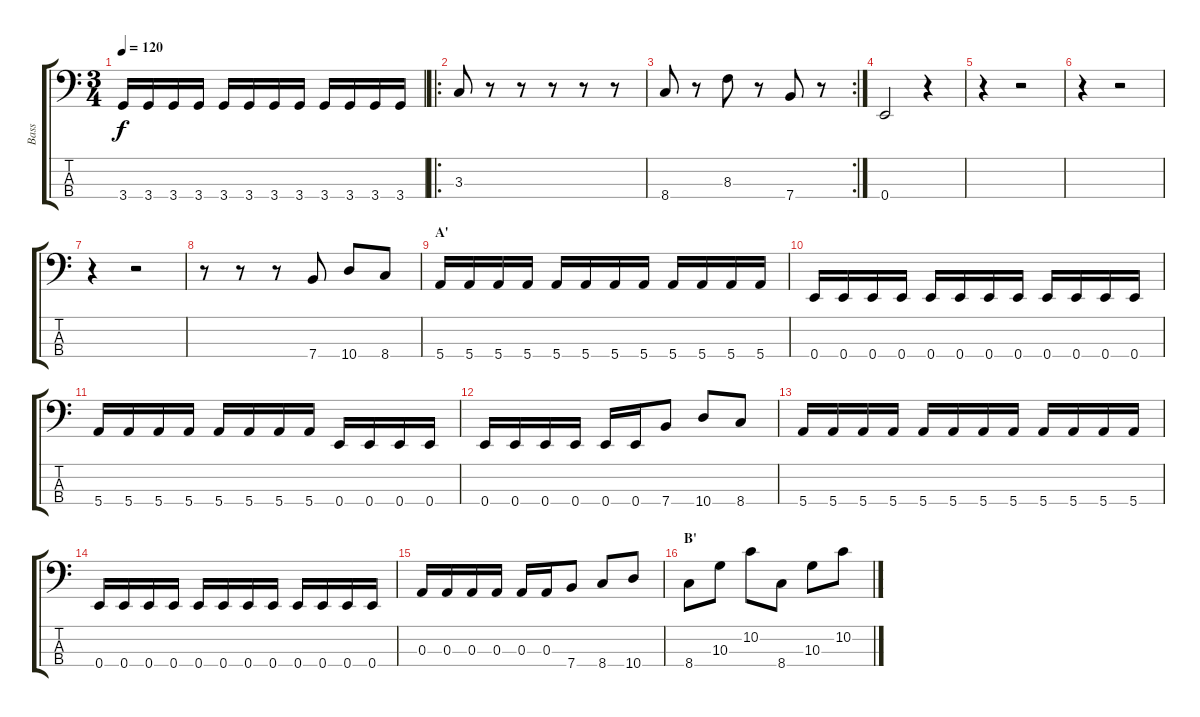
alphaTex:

\track ("Bass" "Bass") {instrument electricbassfinger}
\staff {score tabs}
\tuning (G2 D2 A1 E1) {hide}
\ts (3 4)
\tempo 120
\clef f4
\ks c
3.4.16{dy f} 3.4.16 3.4.16 3.4.16 3.4.16 3.4.16 3.4.16 3.4.16 3.4.16 3.4.16 3.4.16 3.4.16 |
\ro
3.3.8 r.8 r.8 r.8 r.8 r.8 |
\rc 2
8.4.8 r.8 8.3.8 r.8 7.4.8 r.8 |
0.4.2 r.4 |
r.4 r.2 |
r.4 r.2 |
r.4 r.2 |
r.8 r.8 r.8 7.4.8 10.4.8 8.4.8 |
\section ("" "A'")
5.4.16 5.4.16 5.4.16 5.4.16 5.4.16 5.4.16 5.4.16 5.4.16 5.4.16 5.4.16 5.4.16 5.4.16 |
0.4.16 0.4.16 0.4.16 0.4.16 0.4.16 0.4.16 0.4.16 0.4.16 0.4.16 0.4.16 0.4.16 0.4.16 |
5.4.16 5.4.16 5.4.16 5.4.16 5.4.16 5.4.16 5.4.16 5.4.16 0.4.16 0.4.16 0.4.16 0.4.16 |
0.4.16 0.4.16 0.4.16 0.4.16 0.4.16 0.4.16 7.4.8 10.4.8 8.4.8 |
5.4.16 5.4.16 5.4.16 5.4.16 5.4.16 5.4.16 5.4.16 5.4.16 5.4.16 5.4.16 5.4.16 5.4.16 |
0.4.16 0.4.16 0.4.16 0.4.16 0.4.16 0.4.16 0.4.16 0.4.16 0.4.16 0.4.16 0.4.16 0.4.16 |
0.3.16 0.3.16 0.3.16 0.3.16 0.3.16 0.3.16 7.4.8 8.4.8 10.4.8 |
\section ("" "B'")
8.4.8 10.3.8 10.2.8 8.4.8 10.3.8 10.2.8
